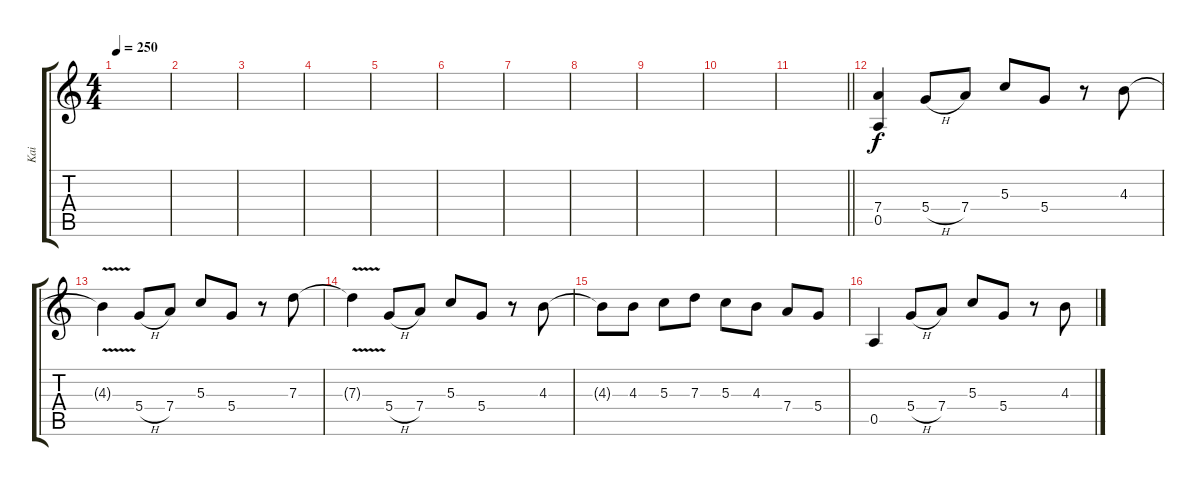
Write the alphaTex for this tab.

\track ("Kai" "Kai") {instrument distortionguitar}
\staff {score tabs}
\tuning (E4 B3 G3 D3 A2 E2) {hide}
\ts (4 4)
\tempo 250
\clef g2
\ks c
|
|
|
|
|
|
|
|
|
|
\barLineRight lightlight
|
(7.4 0.5).4 5.4{h}.8 7.4.8 5.3.8 5.4.8 r.8 4.3.8 |
4.3{v t}.4 5.4{h}.8 7.4.8 5.3.8 5.4.8 r.8 7.3.8 |
7.3{v t}.4 5.4{h}.8 7.4.8 5.3.8 5.4.8 r.8 4.3.8 |
4.3{t}.8 4.3.8 5.3.8 7.3.8 5.3.8 4.3.8 7.4.8 5.4.8 |
0.5.4 5.4{h}.8 7.4.8 5.3.8 5.4.8 r.8 4.3.8
